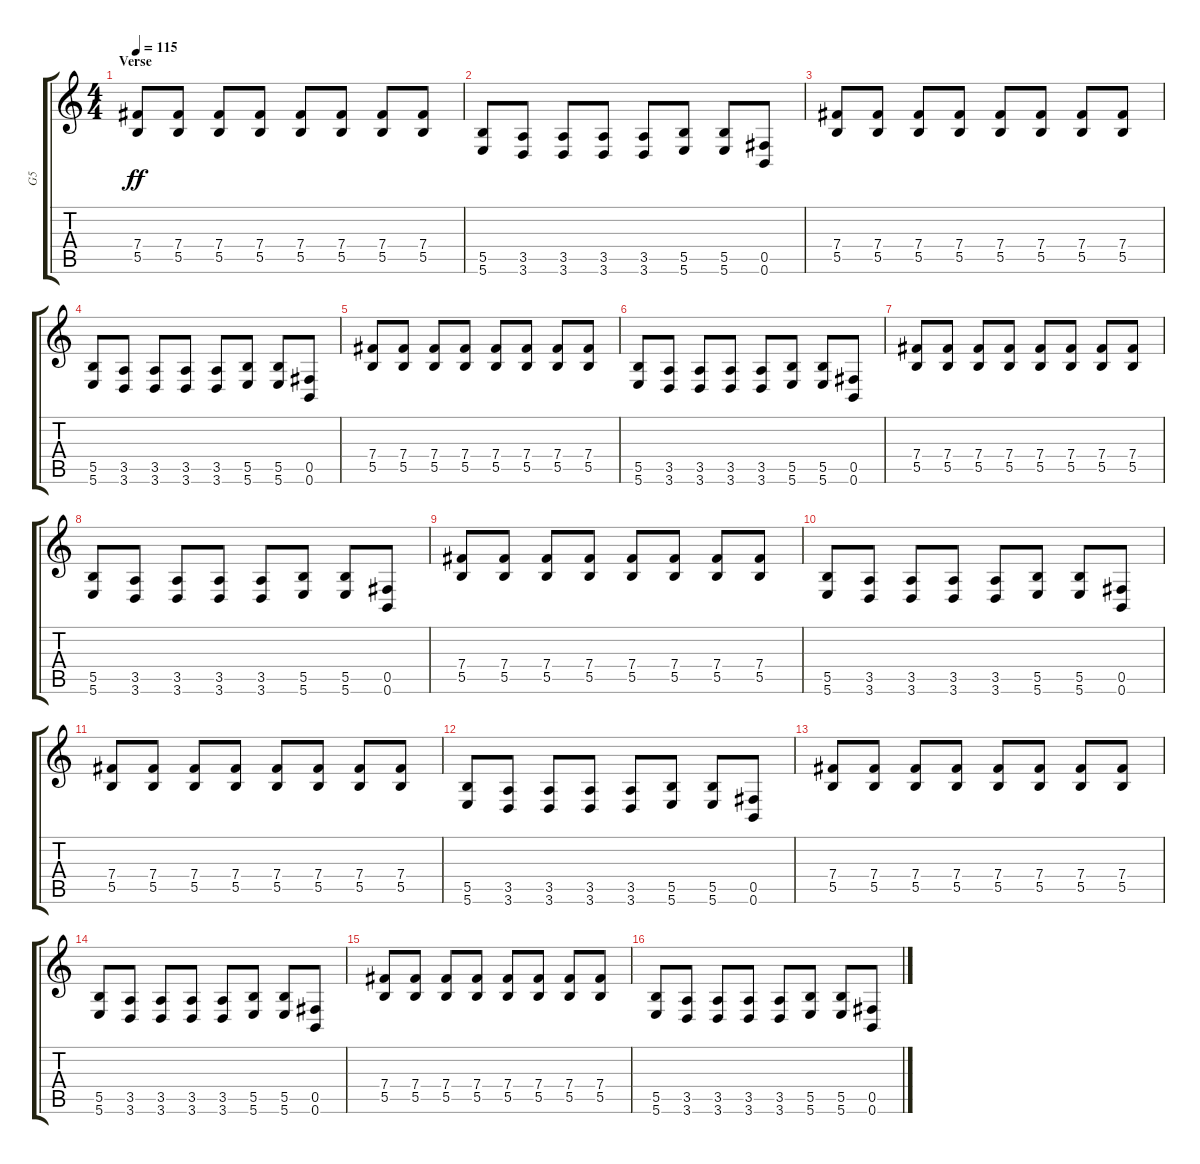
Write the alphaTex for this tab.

\track ("G5" "G5") {instrument distortionguitar}
\staff {score tabs}
\tuning (Db4 Ab3 E3 B2 Gb2 B1) {hide}
\ts (4 4)
\section ("" "Verse")
\tempo 115
\clef g2
\ks c
(7.4 5.5).8{dy ff} (7.4 5.5).8 (7.4 5.5).8 (7.4 5.5).8 (7.4 5.5).8 (7.4 5.5).8 (7.4 5.5).8 (7.4 5.5).8 |
(5.5 5.6).8 (3.5 3.6).8 (3.5 3.6).8 (3.5 3.6).8 (3.5 3.6).8 (5.5 5.6).8 (5.5 5.6).8 (0.5 0.6).8 |
(7.4 5.5).8 (7.4 5.5).8 (7.4 5.5).8 (7.4 5.5).8 (7.4 5.5).8 (7.4 5.5).8 (7.4 5.5).8 (7.4 5.5).8 |
(5.5 5.6).8 (3.5 3.6).8 (3.5 3.6).8 (3.5 3.6).8 (3.5 3.6).8 (5.5 5.6).8 (5.5 5.6).8 (0.5 0.6).8 |
(7.4 5.5).8 (7.4 5.5).8 (7.4 5.5).8 (7.4 5.5).8 (7.4 5.5).8 (7.4 5.5).8 (7.4 5.5).8 (7.4 5.5).8 |
(5.5 5.6).8 (3.5 3.6).8 (3.5 3.6).8 (3.5 3.6).8 (3.5 3.6).8 (5.5 5.6).8 (5.5 5.6).8 (0.5 0.6).8 |
(7.4 5.5).8 (7.4 5.5).8 (7.4 5.5).8 (7.4 5.5).8 (7.4 5.5).8 (7.4 5.5).8 (7.4 5.5).8 (7.4 5.5).8 |
(5.5 5.6).8 (3.5 3.6).8 (3.5 3.6).8 (3.5 3.6).8 (3.5 3.6).8 (5.5 5.6).8 (5.5 5.6).8 (0.5 0.6).8 |
(7.4 5.5).8 (7.4 5.5).8 (7.4 5.5).8 (7.4 5.5).8 (7.4 5.5).8 (7.4 5.5).8 (7.4 5.5).8 (7.4 5.5).8 |
(5.5 5.6).8 (3.5 3.6).8 (3.5 3.6).8 (3.5 3.6).8 (3.5 3.6).8 (5.5 5.6).8 (5.5 5.6).8 (0.5 0.6).8 |
(7.4 5.5).8 (7.4 5.5).8 (7.4 5.5).8 (7.4 5.5).8 (7.4 5.5).8 (7.4 5.5).8 (7.4 5.5).8 (7.4 5.5).8 |
(5.5 5.6).8 (3.5 3.6).8 (3.5 3.6).8 (3.5 3.6).8 (3.5 3.6).8 (5.5 5.6).8 (5.5 5.6).8 (0.5 0.6).8 |
(7.4 5.5).8 (7.4 5.5).8 (7.4 5.5).8 (7.4 5.5).8 (7.4 5.5).8 (7.4 5.5).8 (7.4 5.5).8 (7.4 5.5).8 |
(5.5 5.6).8 (3.5 3.6).8 (3.5 3.6).8 (3.5 3.6).8 (3.5 3.6).8 (5.5 5.6).8 (5.5 5.6).8 (0.5 0.6).8 |
(7.4 5.5).8 (7.4 5.5).8 (7.4 5.5).8 (7.4 5.5).8 (7.4 5.5).8 (7.4 5.5).8 (7.4 5.5).8 (7.4 5.5).8 |
(5.5 5.6).8 (3.5 3.6).8 (3.5 3.6).8 (3.5 3.6).8 (3.5 3.6).8 (5.5 5.6).8 (5.5 5.6).8 (0.5 0.6).8
